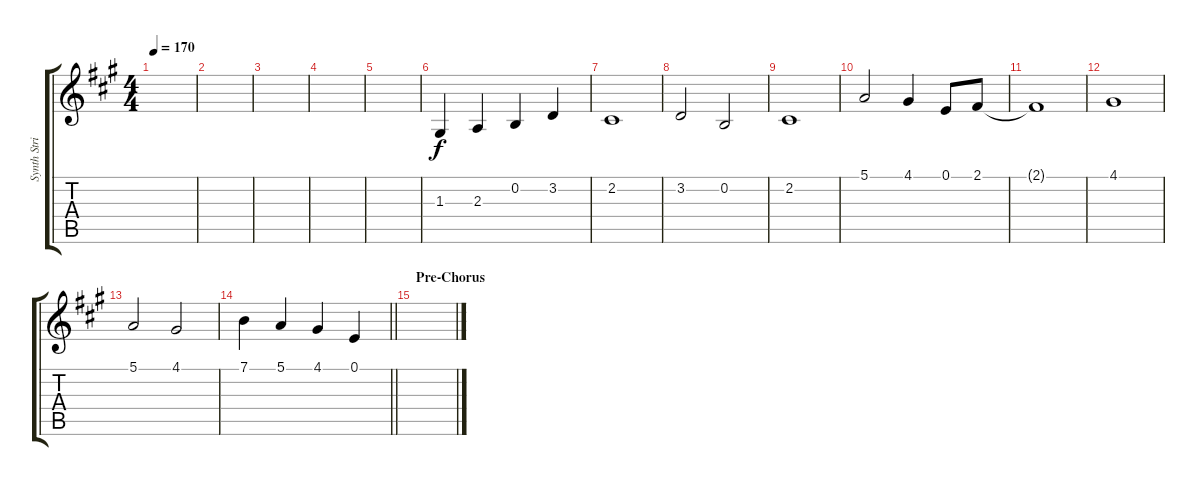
\track ("Synth Strings I" "Synth Stri") {instrument stringensemble1}
\staff {score tabs}
\tuning (E4 B3 G3 D3 A2 E2) {hide}
\ts (4 4)
\tempo 170
\clef g2
\ks a
|
|
|
|
|
1.3.4 2.3.4 0.2.4 3.2.4 |
2.2.1 |
3.2.2 0.2.2 |
2.2.1 |
5.1.2 4.1.4 0.1.8 2.1.8 |
2.1{t}.1 |
4.1.1 |
5.1.2 4.1.2 |
\barLineRight lightlight
7.1.4 5.1.4 4.1.4 0.1.4 |
\section ("" "Pre-Chorus")
